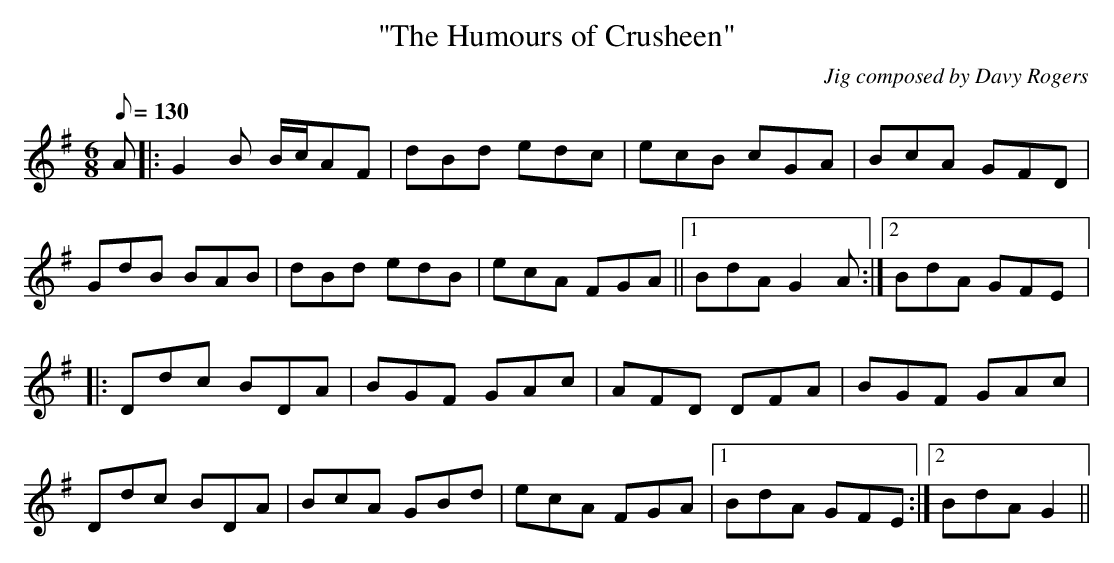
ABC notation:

X:1
T:"The Humours of Crusheen"
C:Jig composed by Davy Rogers
L:1/8
Q:130
K:G
M:6/8
A |: G2B B/c/AF | dBd edc | ecB cGA | BcA GFD |
GdB BAB | dBd edB | ecA FGA ||1 BdA G2A :|2 BdA GFE |:
Ddc BDA | BGF GAc | AFD DFA | BGF GAc |
Ddc BDA | BcA GBd | ecA FGA |1 BdA GFE :|2 BdA G2 ||
